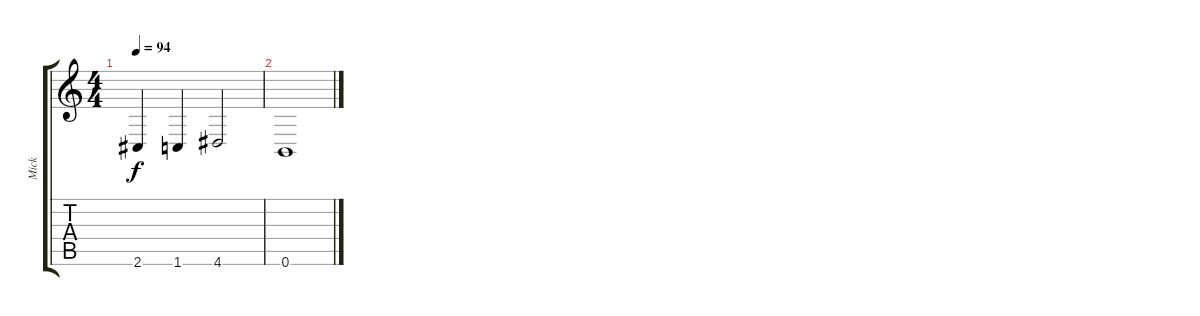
\track ("Mick" "Mick") {instrument distortionguitar}
\staff {score tabs}
\tuning (Db4 Ab3 E3 B2 Gb2 B1) {hide}
\ts (4 4)
\tempo 94
\clef g2
\ks c
2.6{t}.4{dy f} 1.6.4 4.6.2 |
0.6.1
